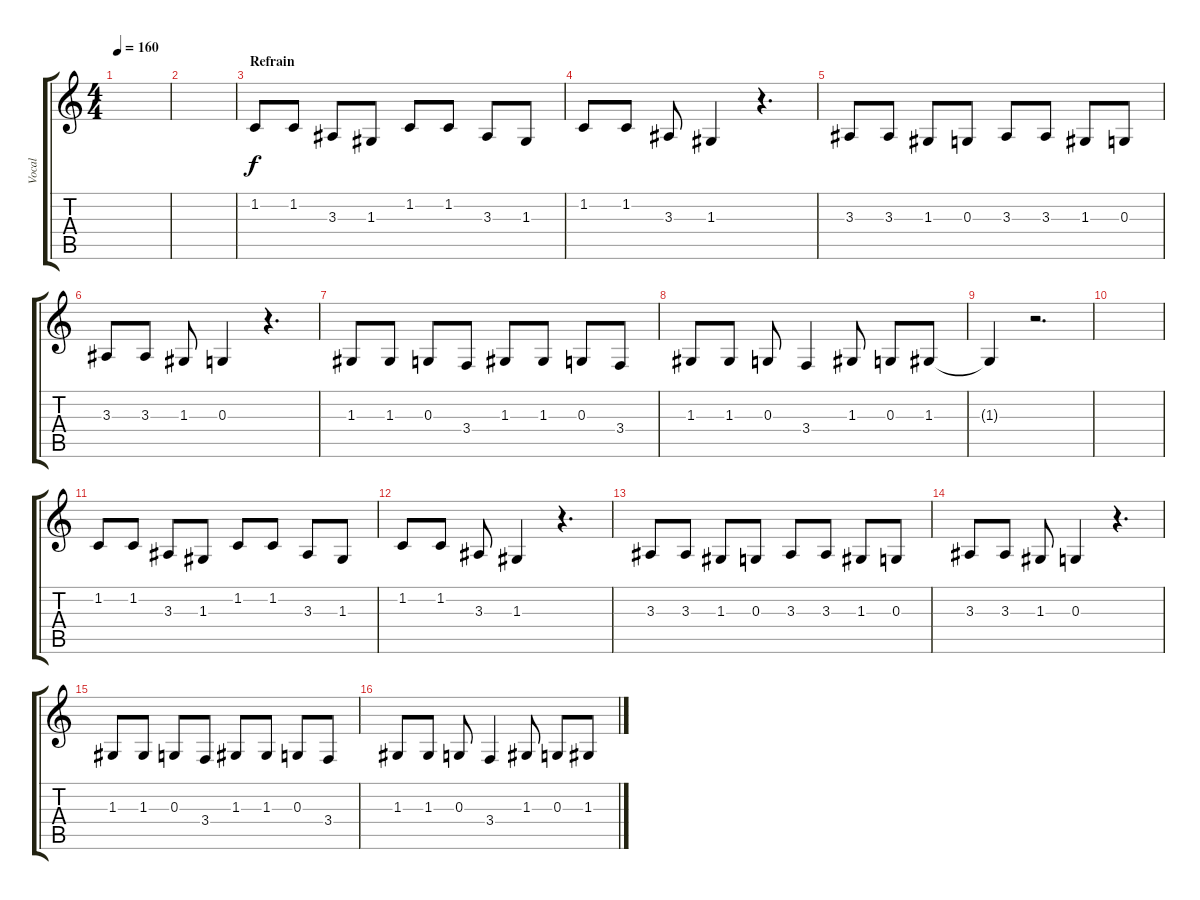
\track ("Vocal" "Vocal") {instrument sopranosax}
\staff {score tabs}
\tuning (E4 B3 G3 D3 A2 E2) {hide}
\ts (4 4)
\tempo 160
\clef g2
\ks c
|
|
\section ("" "Refrain")
1.2.8 1.2.8 3.3.8 1.3.8 1.2.8 1.2.8 3.3.8 1.3.8 |
1.2.8 1.2.8 3.3.8 1.3.4 r.4{d} |
3.3.8 3.3.8 1.3.8 0.3.8 3.3.8 3.3.8 1.3.8 0.3.8 |
3.3.8 3.3.8 1.3.8 0.3.4 r.4{d} |
1.3.8 1.3.8 0.3.8 3.4.8 1.3.8 1.3.8 0.3.8 3.4.8 |
1.3.8 1.3.8 0.3.8 3.4.4 1.3.8 0.3.8 1.3.8 |
1.3{t}.4 r.2{d} |
|
1.2.8 1.2.8 3.3.8 1.3.8 1.2.8 1.2.8 3.3.8 1.3.8 |
1.2.8 1.2.8 3.3.8 1.3.4 r.4{d} |
3.3.8 3.3.8{volume 6} 1.3.8 0.3.8 3.3.8 3.3.8 1.3.8 0.3.8 |
3.3.8 3.3.8 1.3.8 0.3.4 r.4{d} |
1.3.8 1.3.8 0.3.8 3.4.8 1.3.8 1.3.8 0.3.8 3.4.8 |
1.3.8 1.3.8 0.3.8 3.4.4 1.3.8 0.3.8 1.3.8
